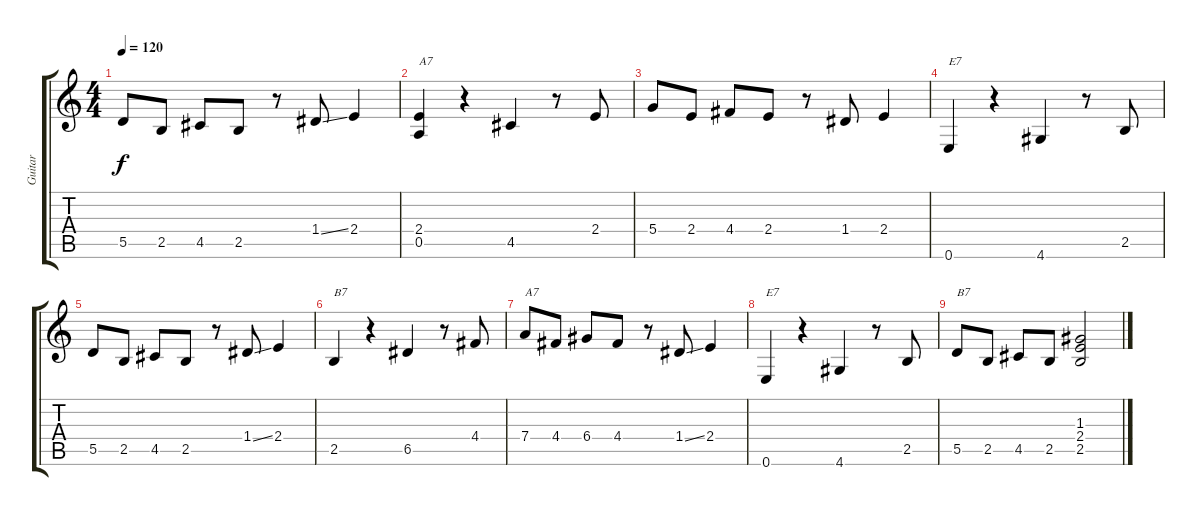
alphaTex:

\track ("Guitar" "Guitar") {instrument overdrivenguitar}
\staff {score tabs}
\tuning (E4 B3 G3 D3 A2 E2) {hide}
\ts (4 4)
\tempo 120
\clef g2
\ks c
5.5.8{dy f} 2.5.8 4.5.8 2.5.8 r.8 1.4{ss}.8 2.4.4 |
(2.4 0.5).4{txt "A7"} r.4 4.5.4 r.8 2.4.8 |
5.4.8 2.4.8 4.4.8 2.4.8 r.8 1.4.8 2.4.4 |
0.6.4{txt "E7"} r.4 4.6.4 r.8 2.5.8 |
5.5.8 2.5.8 4.5.8 2.5.8 r.8 1.4{ss}.8 2.4.4 |
2.5.4{txt "B7"} r.4 6.5.4 r.8 4.4.8 |
7.4.8{txt "A7"} 4.4.8 6.4.8 4.4.8 r.8 1.4{ss}.8 2.4.4 |
0.6.4{txt "E7"} r.4 4.6.4 r.8 2.5.8 |
5.5.8{txt "B7"} 2.5.8 4.5.8 2.5.8 (1.3 2.4 2.5).2
